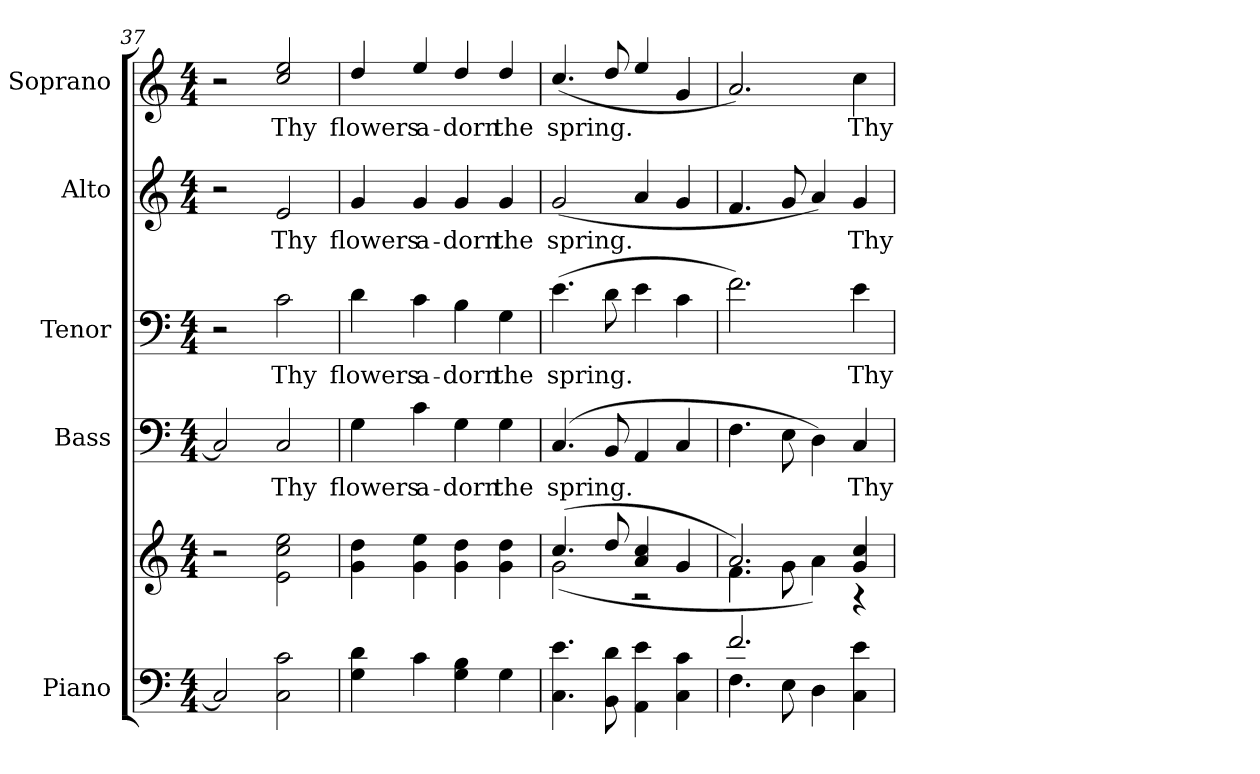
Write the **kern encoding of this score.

**kern	**kern	**kern	**text	**kern	**text	**kern	**text	**kern	**text
*part5	*part5	*part4	*part4	*part3	*part3	*part2	*part2	*part1	*part1
*staff6	*staff5	*staff4	*staff4	*staff3	*staff3	*staff2	*staff2	*staff1	*staff1
*I"Piano	*	*I"Bass	*	*I"Tenor	*	*I"Alto	*	*I"Soprano	*
*I'Pno.	*	*I'B.	*	*I'T.	*	*I'A.	*	*I'S.	*
*clefF4	*clefG2	*clefF4	*	*clefF4	*	*clefG2	*	*clefG2	*
*k[]	*k[]	*k[]	*	*k[]	*	*k[]	*	*k[]	*
*C:	*C:	*C:	*	*C:	*	*C:	*	*C:	*
*M4/4	*M4/4	*M4/4	*	*M4/4	*	*M4/4	*	*M4/4	*
=37	=37	=37	=37	=37	=37	=37	=37	=37	=37
*^	*	*	*	*	*	*	*	*	*
2ryy	2Ci/]	2r	2Ci/]	.	2r	.	2r	.	2r	.
!	!	!	!	!LO:LY:b:color=#000000	!	!	!	!	!	!
!	!	!	!	!	!	!LO:LY:b:color=#000000	!	!	!	!
!	!	!	!	!	!	!	!	!LO:LY:b:color=#000000	!	!
!	!	!	!	!	!	!	!	!	!	!LO:LY:b:color=#000000
2ryy	2Ci\ 2ci	2ei\ 2cci 2eei	2Ci/	Thy	2ci\	Thy	2ei/	Thy	2cci/ 2eei	Thy
*v	*v	*	*	*	*	*	*	*	*	*
=38	=38	=38	=38	=38	=38	=38	=38	=38	=38
*^	*	*	*	*	*	*	*	*	*
!	!	!	!	!LO:LY:b:color=#000000	!	!	!	!	!	!
*v	*v	*	*	*	*	*	*	*	*	*
*^	*	*	*	*	*	*	*	*	*
!	!	!	!	!	!	!LO:LY:b:color=#000000	!	!	!	!
*v	*v	*	*	*	*	*	*	*	*	*
*^	*	*	*	*	*	*	*	*	*
!	!	!	!	!	!	!	!	!LO:LY:b:color=#000000	!	!
*v	*v	*	*	*	*	*	*	*	*	*
*^	*	*	*	*	*	*	*	*	*
!	!	!	!	!	!	!	!	!	!	!LO:LY:b:color=#000000
*v	*v	*	*	*	*	*	*	*	*	*
4Gi\ 4di	4gi\ 4ddi	4Gi\	flowers	4di\	flowers	4gi/	flowers	4ddi/	flowers
!	!	!	!LO:LY:b:color=#000000	!	!	!	!	!	!
!	!	!	!	!	!LO:LY:b:color=#000000	!	!	!	!
!	!	!	!	!	!	!	!LO:LY:b:color=#000000	!	!
!	!	!	!	!	!	!	!	!	!LO:LY:b:color=#000000
4ci\	4gi\ 4eei	4ci\	a-	4ci\	a-	4gi/	a-	4eei/	a-
!	!	!	!LO:LY:b:color=#000000	!	!	!	!	!	!
!	!	!	!	!	!LO:LY:b:color=#000000	!	!	!	!
!	!	!	!	!	!	!	!LO:LY:b:color=#000000	!	!
!	!	!	!	!	!	!	!	!	!LO:LY:b:color=#000000
4Gi\ 4Bi	4gi\ 4ddi	4Gi\	-dorn	4Bi\	-dorn	4gi/	-dorn	4ddi/	-dorn
!	!	!	!LO:LY:b:color=#000000	!	!	!	!	!	!
!	!	!	!	!	!LO:LY:b:color=#000000	!	!	!	!
!	!	!	!	!	!	!	!LO:LY:b:color=#000000	!	!
!	!	!	!	!	!	!	!	!	!LO:LY:b:color=#000000
4Gi\	4gi\ 4ddi	4Gi\	the	4Gi\	the	4gi/	the	4ddi/	the
=39	=39	=39	=39	=39	=39	=39	=39	=39	=39
*	*^	*	*	*	*	*	*	*	*
!	!	!	!	!LO:LY:b:color=#000000	!	!	!	!	!	!
!	!	!	!	!	!	!LO:LY:b:color=#000000	!	!	!	!
!	!	!	!	!	!	!	!	!LO:LY:b:color=#000000	!	!
!	!	!	!	!	!	!	!	!	!	!LO:LY:b:color=#000000
4.Ci\ 4.ei	(4.cci/	(2gi\	(4.Ci/	spring.	(4.ei\	spring.	(2gi/	spring.	(4.cci/	spring.
8BBi\ 8di	8ddi/	.	8BBi/	.	8di\	.	.	.	8ddi/	.
4AAi\ 4ei	4ai/ 4cci	2r	4AAi/	.	4ei\	.	4ai/	.	4eei/	.
4Ci\ 4ci	4gi/	.	4Ci/	.	4ci\	.	4gi/	.	4gi/	.
=40	=40	=40	=40	=40	=40	=40	=40	=40	=40	=40
*^	*	*	*	*	*	*	*	*	*	*
2.fi/	4.Fi\	2.ai/)	4.fi\	4.Fi\	.	2.fi\)	.	4.fi/	.	2.ai/)	.
.	8Ei\	.	8gi\	8Ei\	.	.	.	8gi/	.	.	.
.	4Di\	.	4ai\)	4Di\)	.	.	.	4ai/)	.	.	.
!	!	!	!	!	!LO:LY:b:color=#000000	!	!	!	!	!	!
!	!	!	!	!	!	!	!LO:LY:b:color=#000000	!	!	!	!
!	!	!	!	!	!	!	!	!	!LO:LY:b:color=#000000	!	!
!	!	!	!	!	!	!	!	!	!	!	!LO:LY:b:color=#000000
4Ci\ 4ei	4ryy	4gi/ 4cci	4r	4Ci/	Thy	4ei\	Thy	4gi/	Thy	4cci\	Thy
*v	*v	*	*	*	*	*	*	*	*	*	*
*	*v	*v	*	*	*	*	*	*	*	*
=	=	=	=	=	=	=	=	=	=
*-	*-	*-	*-	*-	*-	*-	*-	*-	*-
